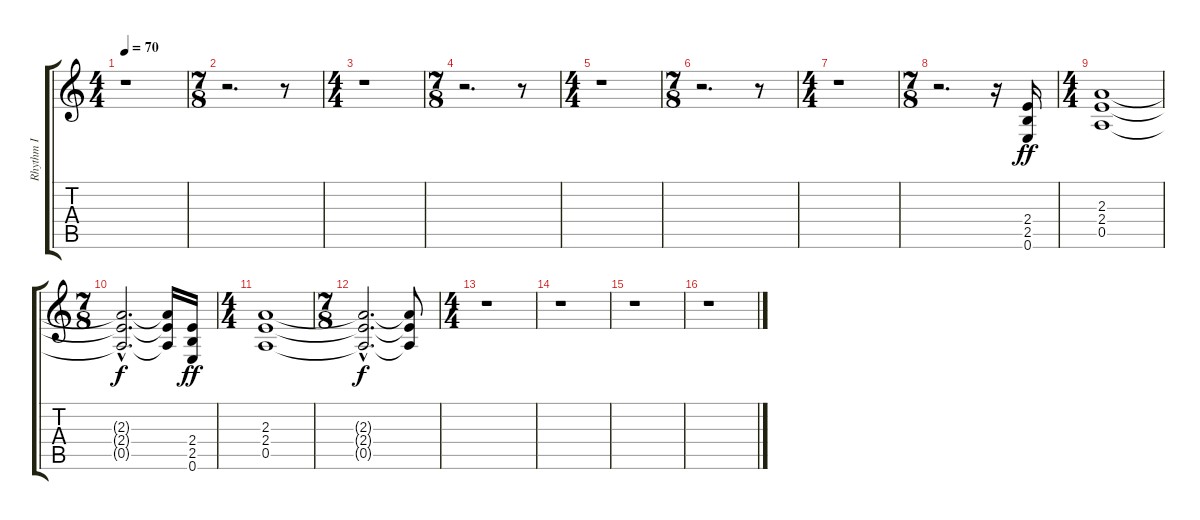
\track ("Rhythm I" "Rhythm I") {instrument distortionguitar}
\staff {score tabs}
\tuning (E4 B3 G3 D3 A2 E2) {hide}
\ts (4 4)
\tempo 70
\clef g2
\ks c
r.1{dy ff instrument distortionguitar} |
\ts (7 8)
r.2{d} r.8 |
\ts (4 4)
r.1 |
\ts (7 8)
r.2{d} r.8 |
\ts (4 4)
r.1 |
\ts (7 8)
r.2{d} r.8 |
\ts (4 4)
r.1 |
\ts (7 8)
r.2{d} r.16 (2.4 2.5 0.6).16 |
\ts (4 4)
(2.3 2.4 0.5).1 |
\ts (7 8)
(2.3{hac t} 2.4{hac t} 0.5{hac t}).2{d dy f} (2.3{t} 2.4{t} 0.5{t}).16 (2.4 2.5 0.6).16{dy ff} |
\ts (4 4)
(2.3 2.4 0.5).1 |
\ts (7 8)
(2.3{hac t} 2.4{hac t} 0.5{hac t}).2{d dy f} (2.3{t} 2.4{t} 0.5{t}).8 |
\ts (4 4)
r.1 |
r.1 |
r.1 |
r.1
